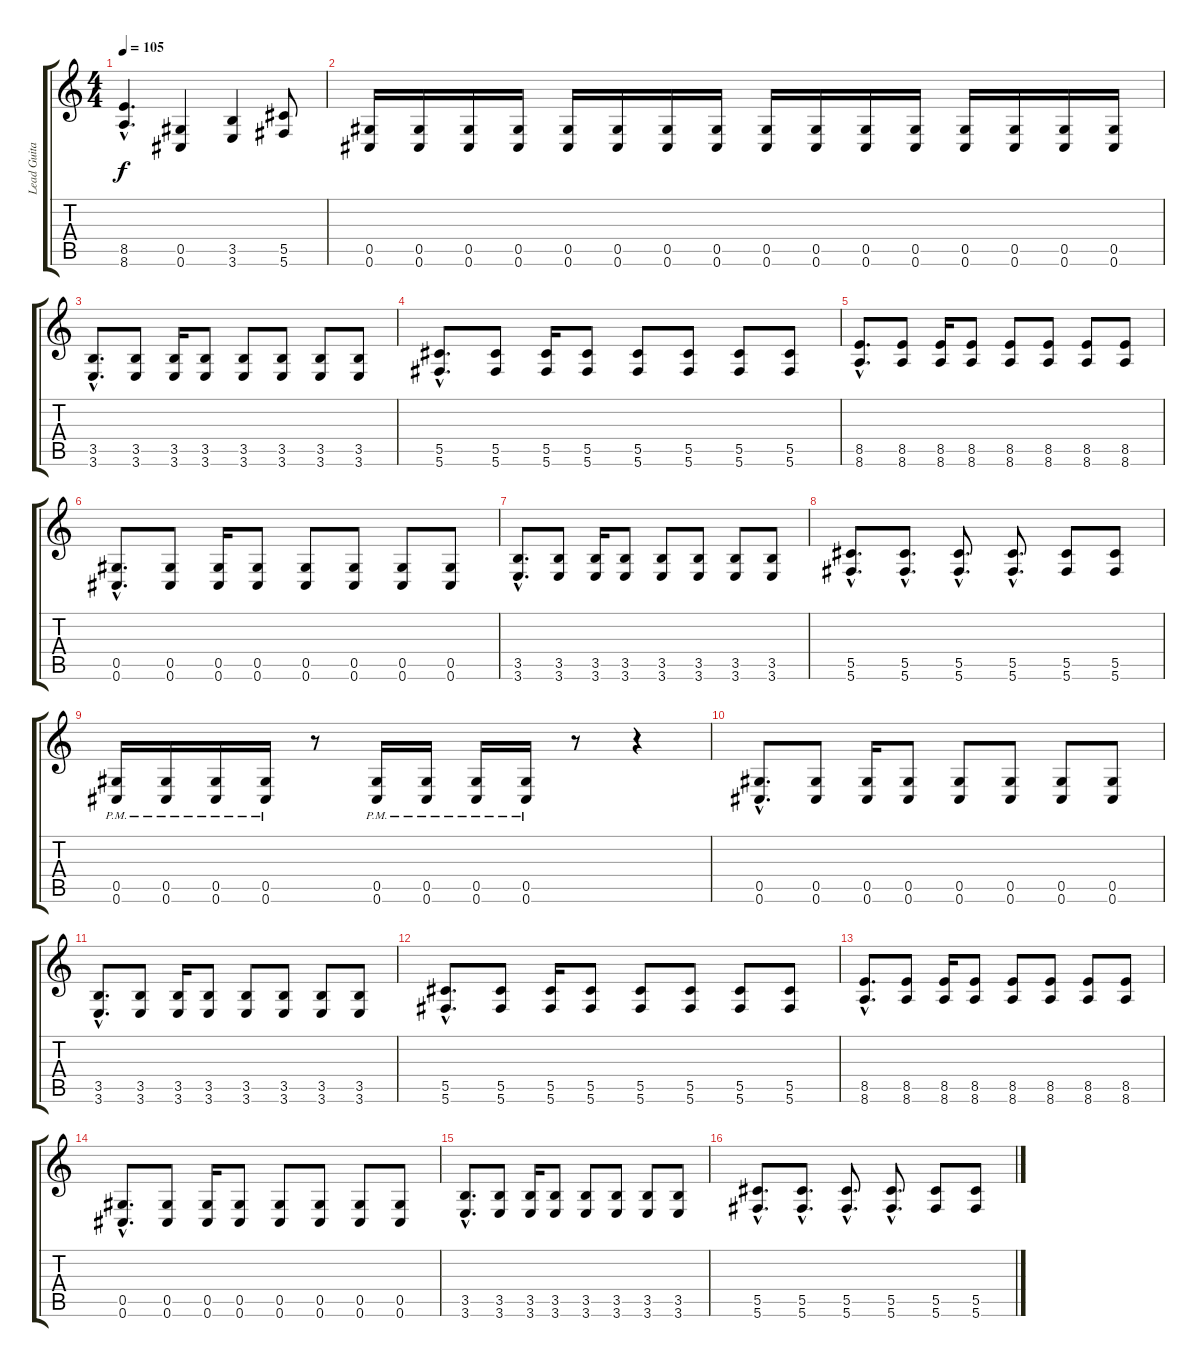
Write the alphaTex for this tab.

\track ("Lead Guitar-Dan" "Lead Guita") {instrument distortionguitar}
\staff {score tabs}
\tuning (Eb4 Bb3 Gb3 Db3 Ab2 Db2) {hide}
\ts (4 4)
\tempo 105
\clef g2
\ks c
(8.5{hac} 8.6{hac}).4{d dy f} (0.5 0.6).4 (3.5 3.6).4 (5.5 5.6).8 |
(0.5 0.6).16 (0.5 0.6).16 (0.5 0.6).16 (0.5 0.6).16 (0.5 0.6).16 (0.5 0.6).16 (0.5 0.6).16 (0.5 0.6).16 (0.5 0.6).16 (0.5 0.6).16 (0.5 0.6).16 (0.5 0.6).16 (0.5 0.6).16 (0.5 0.6).16 (0.5 0.6).16 (0.5 0.6).16 |
(3.5{hac} 3.6{hac}).8{d} (3.5 3.6).8 (3.5 3.6).16 (3.5 3.6).8 (3.5 3.6).8 (3.5 3.6).8 (3.5 3.6).8 (3.5 3.6).8 |
(5.5{hac} 5.6{hac}).8{d} (5.5 5.6).8 (5.5 5.6).16 (5.5 5.6).8 (5.5 5.6).8 (5.5 5.6).8 (5.5 5.6).8 (5.5 5.6).8 |
(8.5{hac} 8.6{hac}).8{d} (8.5 8.6).8 (8.5 8.6).16 (8.5 8.6).8 (8.5 8.6).8 (8.5 8.6).8 (8.5 8.6).8 (8.5 8.6).8 |
(0.5{hac} 0.6{hac}).8{d} (0.5 0.6).8 (0.5 0.6).16 (0.5 0.6).8 (0.5 0.6).8 (0.5 0.6).8 (0.5 0.6).8 (0.5 0.6).8 |
(3.5{hac} 3.6{hac}).8{d} (3.5 3.6).8 (3.5 3.6).16 (3.5 3.6).8 (3.5 3.6).8 (3.5 3.6).8 (3.5 3.6).8 (3.5 3.6).8 |
(5.5{hac} 5.6{hac}).8{d} (5.5{hac} 5.6{hac}).8{d} (5.5{hac} 5.6{hac}).8{d} (5.5{hac} 5.6{hac}).8{d} (5.5 5.6).8 (5.5 5.6).8 |
(0.5{pm} 0.6{pm}).16 (0.5{pm} 0.6{pm}).16 (0.5{pm} 0.6{pm}).16 (0.5{pm} 0.6{pm}).16 r.8 (0.5{pm} 0.6{pm}).16 (0.5{pm} 0.6{pm}).16 (0.5{pm} 0.6{pm}).16 (0.5{pm} 0.6{pm}).16 r.8 r.4 |
(0.5{hac} 0.6{hac}).8{d} (0.5 0.6).8 (0.5 0.6).16 (0.5 0.6).8 (0.5 0.6).8 (0.5 0.6).8 (0.5 0.6).8 (0.5 0.6).8 |
(3.5{hac} 3.6{hac}).8{d} (3.5 3.6).8 (3.5 3.6).16 (3.5 3.6).8 (3.5 3.6).8 (3.5 3.6).8 (3.5 3.6).8 (3.5 3.6).8 |
(5.5{hac} 5.6{hac}).8{d} (5.5 5.6).8 (5.5 5.6).16 (5.5 5.6).8 (5.5 5.6).8 (5.5 5.6).8 (5.5 5.6).8 (5.5 5.6).8 |
(8.5{hac} 8.6{hac}).8{d} (8.5 8.6).8 (8.5 8.6).16 (8.5 8.6).8 (8.5 8.6).8 (8.5 8.6).8 (8.5 8.6).8 (8.5 8.6).8 |
(0.5{hac} 0.6{hac}).8{d} (0.5 0.6).8 (0.5 0.6).16 (0.5 0.6).8 (0.5 0.6).8 (0.5 0.6).8 (0.5 0.6).8 (0.5 0.6).8 |
(3.5{hac} 3.6{hac}).8{d} (3.5 3.6).8 (3.5 3.6).16 (3.5 3.6).8 (3.5 3.6).8 (3.5 3.6).8 (3.5 3.6).8 (3.5 3.6).8 |
(5.5{hac} 5.6{hac}).8{d} (5.5{hac} 5.6{hac}).8{d} (5.5{hac} 5.6{hac}).8{d} (5.5{hac} 5.6{hac}).8{d} (5.5 5.6).8 (5.5 5.6).8
